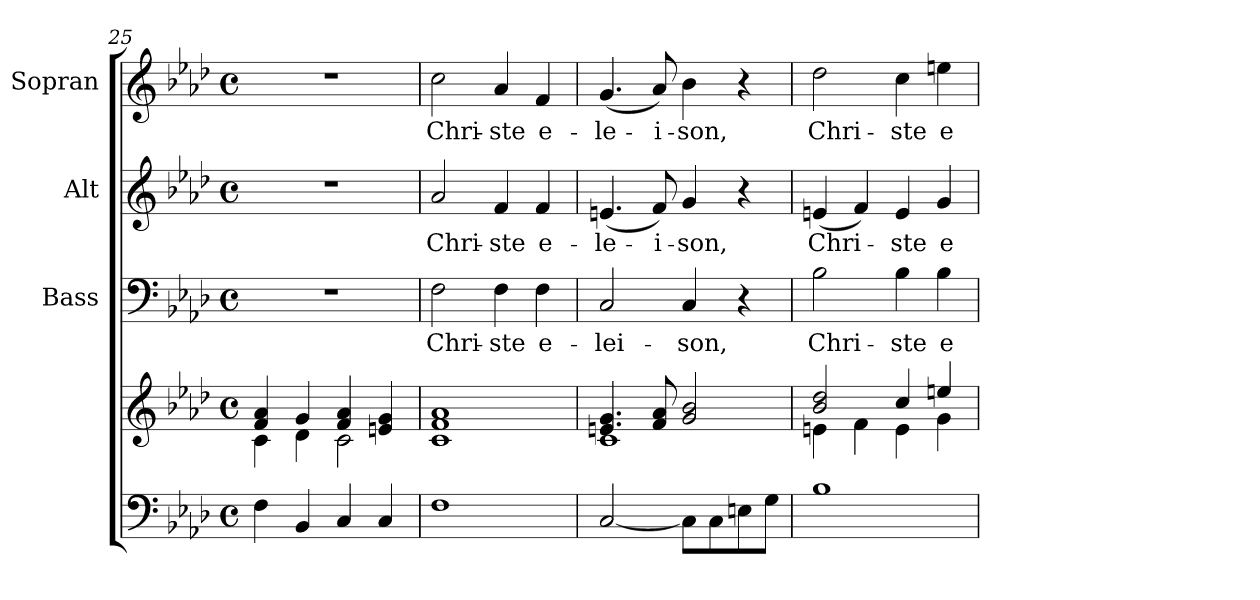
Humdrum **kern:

**kern	**kern	**kern	**text	**kern	**text	**kern	**text
*part4	*part4	*part3	*part3	*part2	*part2	*part1	*part1
*staff5	*staff4	*staff3	*staff3	*staff2	*staff2	*staff1	*staff1
*	*	*I"Bass	*	*I"Alt	*	*I"Sopran	*
*	*	*I'B.	*	*I'A.	*	*I'S.	*
*clefF4	*clefG2	*clefF4	*	*clefG2	*	*clefG2	*
*k[b-e-a-d-]	*k[b-e-a-d-]	*k[b-e-a-d-]	*	*k[b-e-a-d-]	*	*k[b-e-a-d-]	*
*A-:	*A-:	*A-:	*	*A-:	*	*A-:	*
*M4/4	*M4/4	*M4/4	*	*M4/4	*	*M4/4	*
*met(c)	*met(c)	*met(c)	*	*met(c)	*	*met(c)	*
=25	=25	=25	=25	=25	=25	=25	=25
*	*^	*	*	*	*	*	*
4F\	4f/ 4a-/	4c\	1r	.	1r	.	1r	.
4BB-/	4g/	4d-\	.	.	.	.	.	.
4C/	4f/ 4a-/	2c\	.	.	.	.	.	.
4C/	4en/ 4g/	.	.	.	.	.	.	.
*	*v	*v	*	*	*	*	*	*
!!LO:LB:g=z
=26	=26	=26	=26	=26	=26	=26	=26
!	!	!	!LO:LY:b	!	!LO:LY:b	!	!LO:LY:b
1F	1c 1f 1a-	2F\	Chri-	2a-/	Chri-	2cc\	Chri-
!	!	!	!LO:LY:b	!	!LO:LY:b	!	!LO:LY:b
.	.	4F\	-ste	4f/	-ste	4a-/	-ste
!	!	!	!LO:LY:b	!	!LO:LY:b	!	!LO:LY:b
.	.	4F\	e-	4f/	e-	4f/	e-
=27	=27	=27	=27	=27	=27	=27	=27
*	*^	*	*	*	*	*	*
!	!	!	!	!LO:LY:b	!	!LO:LY:b	!	!LO:LY:b
[2C/	4.en/ 4.g/	1c	2C/	-lei-	(<4.en/	-le-	(<4.g/	-le-
!	!	!	!	!	!	!LO:LY:b	!	!LO:LY:b
.	8f/ 8a-/	.	.	.	8f/)	-i-	8a-/)	-i-
!	!	!	!	!LO:LY:b	!	!LO:LY:b	!	!LO:LY:b
8C\L]	2g/ 2b-/	.	4C/	-son,	4g/	-son,	4b-\	-son,
8C\	.	.	.	.	.	.	.	.
8En\	.	.	4r	.	4r	.	4r	.
8G\J	.	.	.	.	.	.	.	.
=28	=28	=28	=28	=28	=28	=28	=28	=28
!	!	!	!	!LO:LY:b	!	!LO:LY:b	!	!LO:LY:b
1B-	2b-/ 2dd-/	4en\	2B-\	Chri-	(<4en/	Chri-	2dd-\	Chri-
.	.	4f\	.	.	4f/)	.	.	.
!	!	!	!	!LO:LY:b	!	!LO:LY:b	!	!LO:LY:b
.	4cc/	4e\	4B-\	-ste	4e/	-ste	4cc\	-ste
!	!	!	!	!LO:LY:b	!	!LO:LY:b	!	!LO:LY:b
.	4een/	4g\	4B-\	e-	4g/	e-	4een\	e-
*	*v	*v	*	*	*	*	*	*
=	=	=	=	=	=	=	=
*-	*-	*-	*-	*-	*-	*-	*-
